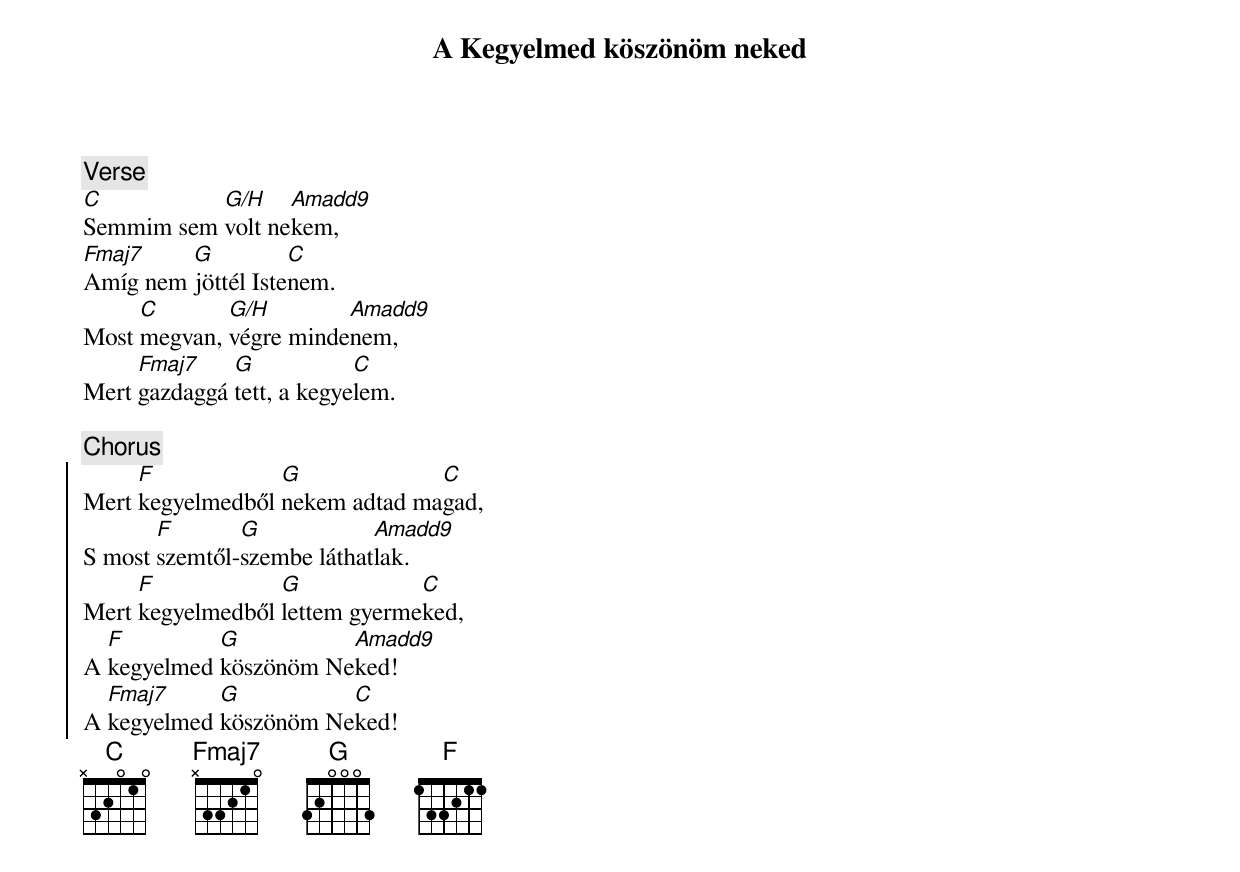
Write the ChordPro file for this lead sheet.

{title: A Kegyelmed köszönöm neked}
{subtitle: }


{c:Verse}
[C]Semmim sem [G/H]volt ne[Amadd9]kem,
[Fmaj7]Amíg nem [G]jöttél Iste[C]nem.
Most [C]megvan, [G/H]végre minde[Amadd9]nem,
Mert [Fmaj7]gazdaggá [G]tett, a kegye[C]lem.

{c:Chorus}
{soc}
Mert [F]kegyelmedből [G]nekem adtad ma[C]gad,
S most [F]szemtől-[G]szembe láthat[Amadd9]lak.
Mert [F]kegyelmedből [G]lettem gyerme[C]ked,
A [F]kegyelmed [G]köszönöm Ne[Amadd9]ked!
A [Fmaj7]kegyelmed [G]köszönöm Ne[C]ked!
{eoc}
